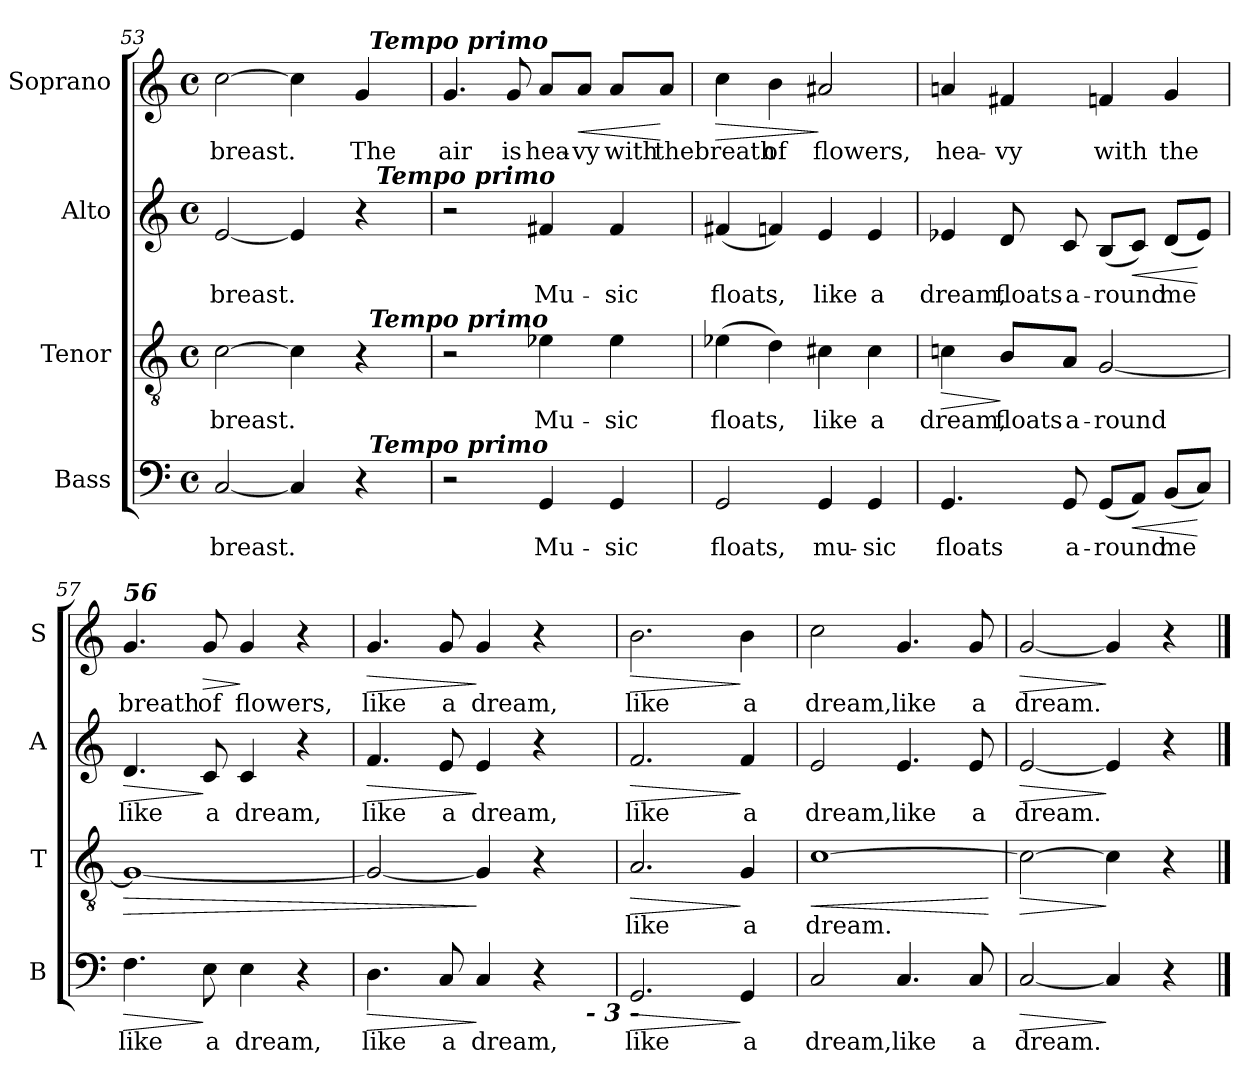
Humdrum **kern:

**kern	**text	**dynam	**kern	**text	**dynam	**kern	**text	**dynam	**kern	**text	**dynam
*part4	*part4	*part4	*part3	*part3	*part3	*part2	*part2	*part2	*part1	*part1	*part1
*staff4	*staff4	*staff4	*staff3	*staff3	*staff3	*staff2	*staff2	*staff2	*staff1	*staff1	*staff1
*I"Bass	*	*	*I"Tenor	*	*	*I"Alto	*	*	*I"Soprano	*	*
*I'B	*	*	*I'T	*	*	*I'A	*	*	*I'S	*	*
*clefF4	*	*	*clefGv2	*	*	*clefG2	*	*	*clefG2	*	*
*k[]	*	*	*k[]	*	*	*k[]	*	*	*k[]	*	*
*a:	*	*	*a:	*	*	*a:	*	*	*a:	*	*
*M4/4	*	*	*M4/4	*	*	*M4/4	*	*	*M4/4	*	*
*met(c)	*	*	*met(c)	*	*	*met(c)	*	*	*met(c)	*	*
=53	=53	=53	=53	=53	=53	=53	=53	=53	=53	=53	=53
*^	*	*	*^	*	*	*^	*	*	*^	*	*
[2C/	2ryy	breast.	.	[2c\	2ryy	breast.	.	[2e/	3%2ryy	breast.	.	[2cc\	2ryy	breast.	.
4C/]	4ryy	.	.	4c\]	4ryy	.	.	4e/]	.	.	.	4cc\]	4ryy	.	.
.	.	.	.	.	.	.	.	.	12.ryy	.	.	.	.	.	.
4r	32ryy	.	.	4r	32ryy	.	.	4r	.	.	.	4g/	32ryy	The	.
!	!	!	!	!	!	!	!	!	!	!	!	!	!LO:TX:a:Bi:t=Tempo primo	!	!
!	!	!	!	!	!LO:TX:a:Bi:t=Tempo primo	!	!	!	!	!	!	!	!	!	!
!	!LO:TX:a:Bi:t=Tempo primo	!	!	!	!	!	!	!	!	!	!	!	!	!	!
.	8..ryy	.	.	.	8..ryy	.	.	.	.	.	.	.	8..ryy	.	.
!	!	!	!	!	!	!	!	!	!LO:TX:a:Bi:t=Tempo primo	!	!	!	!	!	!
.	.	.	.	.	.	.	.	.	6ryy	.	.	.	.	.	.
.	.	.	.	.	.	.	.	.	24ryy	.	.	.	.	.	.
*v	*v	*	*	*	*	*	*	*v	*v	*	*	*v	*v	*	*
*	*	*	*v	*v	*	*	*	*	*	*	*	*
!!LO:LB:g=z
=54	=54	=54	=54	=54	=54	=54	=54	=54	=54	=54	=54
2r	.	.	2r	.	.	2r	.	.	4.g/	air	.
.	.	.	.	.	.	.	.	.	8g/	is	.
4GG/	Mu-	.	4e-X\	Mu-	.	4f#X/	Mu-	.	8a/L	hea-	.
!	!	!	!	!	!	!	!	!	!	!	!LO:HP:b
.	.	.	.	.	.	.	.	.	8a/J	-vy	<
4GG/	-sic	.	4e-\	-sic	.	4f#/	-sic	.	8a/L	with	.
.	.	.	.	.	.	.	.	.	8a/J	the	[
=55	=55	=55	=55	=55	=55	=55	=55	=55	=55	=55	=55
!	!	!	!	!	!	!	!	!	!	!	!LO:HP:b
2GG/	floats,	.	(4e-X\	floats,	.	(4f#X/	floats,	.	4cc\	breath	>
.	.	.	4d\)	.	.	4fn/)	.	.	4b\	of	.
4GG/	mu-	.	4c#X\	like	.	4e/	like	.	2a#X/	flowers,	]
4GG/	-sic	.	4c#\	a	.	4e/	a	.	.	.	.
=56	=56	=56	=56	=56	=56	=56	=56	=56	=56	=56	=56
!	!	!	!	!	!LO:HP:b	!	!	!	!	!	!
4.GG/	floats	.	4cn\	dream,	>	4e-X/	dream,	.	4an/	hea-	.
.	.	.	8B/L	floats	]	8d/	floats	.	4f#X/	-vy	.
8GG/	a-	.	8A/J	a-	.	8c/	a-	.	.	.	.
(8GG/L	-round	.	[2G/	-round	.	(8B/L	-round	.	4fn/	with	.
!	!	!LO:HP:b	!	!	!	!	!	!LO:HP:b	!	!	!
8AA/J)	.	<	.	.	.	8c/J)	.	<	.	.	.
(8BB/L	me	.	.	.	.	(8d/L	me	.	4g/	the	.
8C/J)	.	[	.	.	.	8e-/J)	.	[	.	.	.
=57	=57	=57	=57	=57	=57	=57	=57	=57	=57	=57	=57
!	!	!	!	!	!	!	!	!	!LO:TX:a:Bi:t=56	!	!
!	!	!LO:HP:b	!	!	!LO:HP:b	!	!	!LO:HP:b	!	!	!
4.F\	like	>	1G_	.	>	4.d/	like	>	4.g/	breath	.
!	!	!	!	!	!	!	!	!	!	!	!LO:HP:b
8E\	a	]	.	.	.	8c/	a	]	8g/	of	>
4E\	dream,	.	.	.	.	4c/	dream,	.	4g/	flowers,	]
4r	.	.	.	.	.	4r	.	.	4r	.	.
=58	=58	=58	=58	=58	=58	=58	=58	=58	=58	=58	=58
!	!	!LO:HP:b	!	!	!	!	!	!LO:HP:b	!	!	!LO:HP:b
*^	*	*	*	*	*	*	*	*	*	*	*
4.D\	2ryy	like	>	2G/_	.	.	4.f/	like	>	4.g/	like	>
8C/	.	a	.	.	.	.	8e/	a	.	8g/	a	.
4C/	4ryy	dream,	]	4G/]	.	]	4e/	dream,	]	4g/	dream,	]
4r	8ryy	.	.	4r	.	.	4r	.	.	4r	.	.
.	32ryy	.	.	.	.	.	.	.	.	.	.	.
!	!LO:TX:b:Bi:t=- 3 -	!	!	!	!	!	!	!	!	!	!	!
.	16.ryy	.	.	.	.	.	.	.	.	.	.	.
!!LO:LB:g=z
=59	=59	=59	=59	=59	=59	=59	=59	=59	=59	=59	=59	=59
!	!	!	!LO:HP:b	!	!	!LO:HP:b	!	!	!LO:HP:b	!	!	!LO:HP:b
*v	*v	*	*	*	*	*	*	*	*	*	*	*
2.GG/	like	>	2.A/	like	>	2.f/	like	>	2.b\	like	>
4GG/	a	]	4G/	a	]	4f/	a	]	4b\	a	]
=60	=60	=60	=60	=60	=60	=60	=60	=60	=60	=60	=60
!	!	!	!	!	!LO:HP:b	!	!	!	!	!	!
2C/	dream,	.	[1c	dream.	<	2e/	dream,	.	2cc\	dream,	.
4.C/	like	.	.	.	.	4.e/	like	.	4.g/	like	.
8C/	a	.	.	.	.	8e/	a	.	8g/	a	.
.	.	.	.	.	[	.	.	.	.	.	.
=61	=61	=61	=61	=61	=61	=61	=61	=61	=61	=61	=61
!	!	!LO:HP:b	!	!	!LO:HP:b	!	!	!LO:HP:b	!	!	!LO:HP:b
[2C/	dream.	>	2c\_	.	>	[2e/	dream.	>	[2g/	dream.	>
4C/]	.	]	4c\]	.	]	4e/]	.	]	4g/]	.	]
4r	.	.	4r	.	.	4r	.	.	4r	.	.
==	==	==	==	==	==	==	==	==	==	==	==
*-	*-	*-	*-	*-	*-	*-	*-	*-	*-	*-	*-
